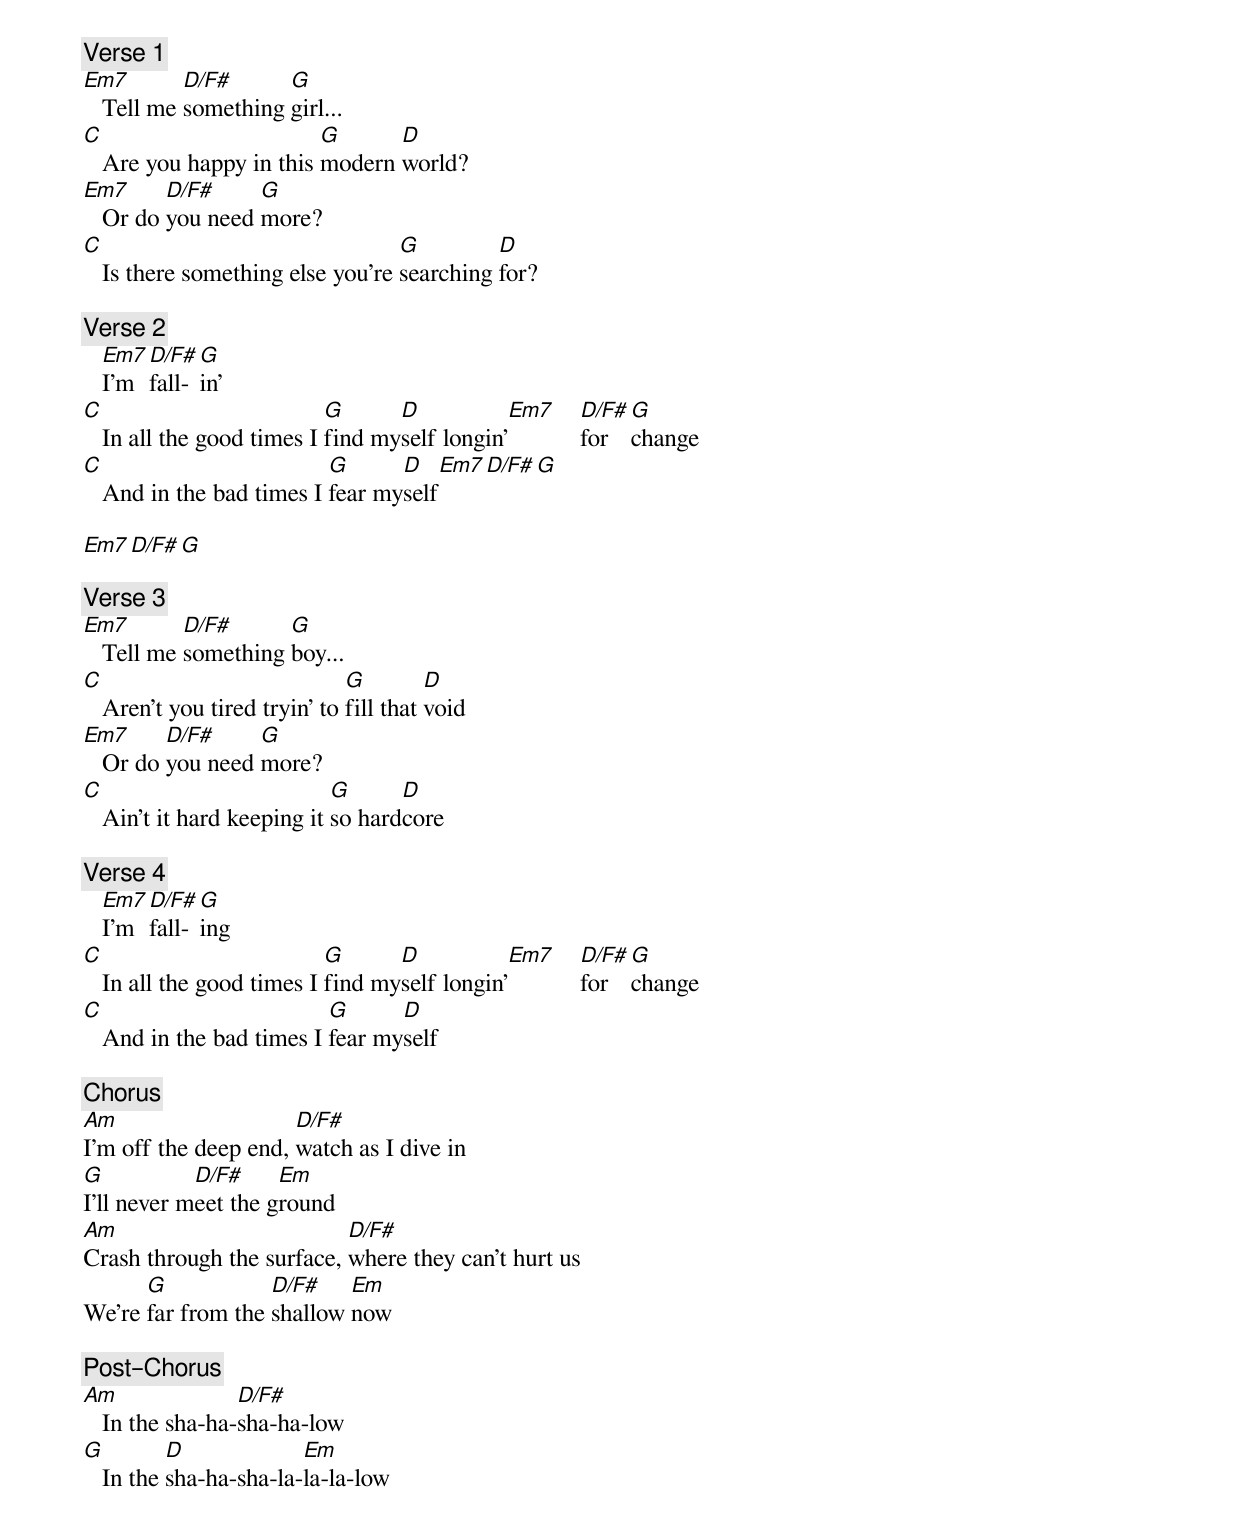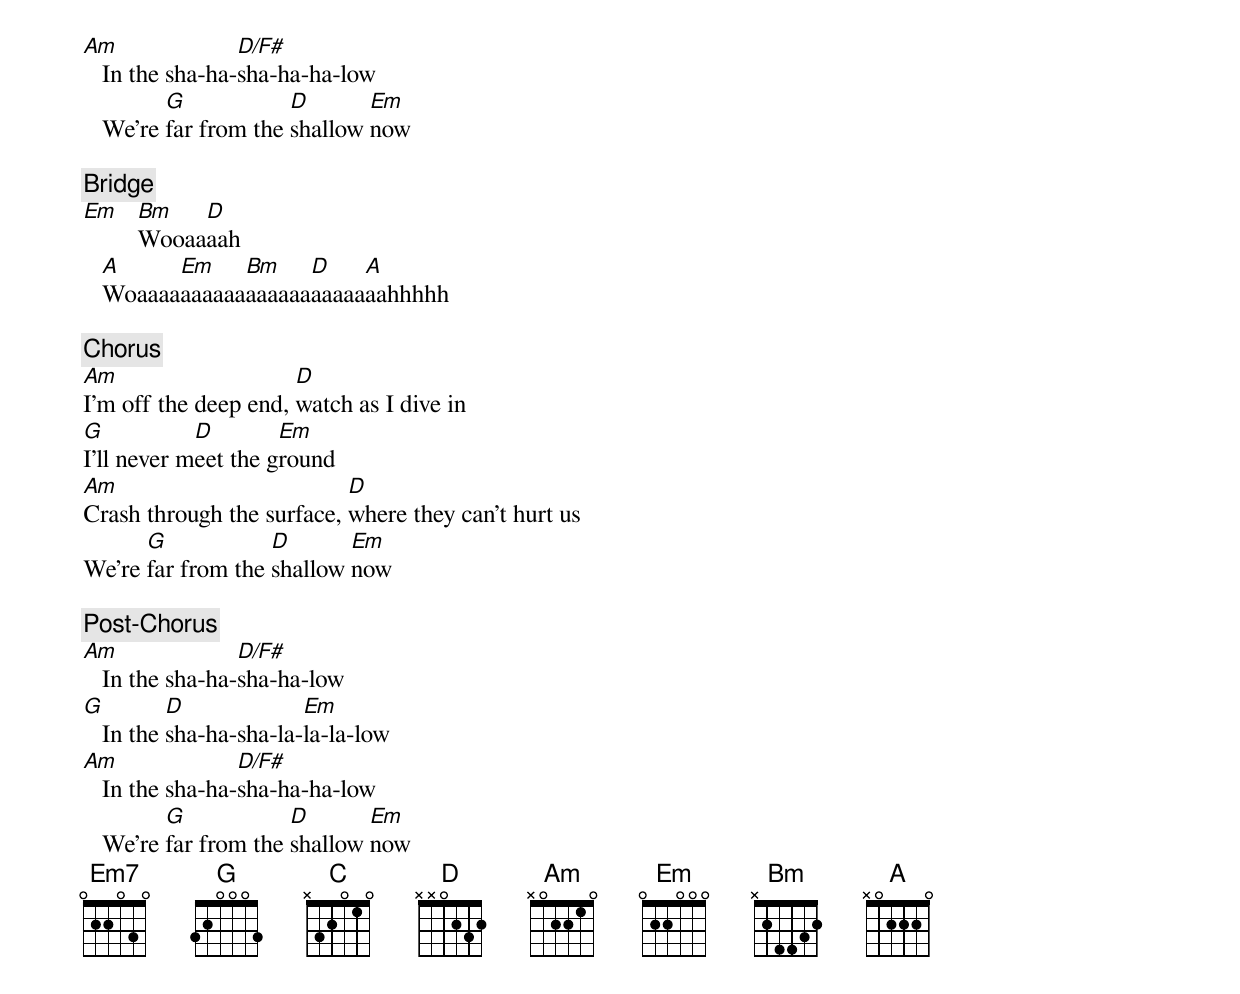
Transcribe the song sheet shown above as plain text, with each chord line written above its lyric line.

[Verse 1]
Em7        D/F#      G
   Tell me something girl...
C                        G      D
   Are you happy in this modern world?
Em7      D/F#     G
   Or do you need more?
C                                 G         D
   Is there something else you’re searching for?

[Verse 2]
   Em7 D/F# G
   I’m fall-in'
C                          G      D           Em7 D/F# G
   In all the good times I find myself longin'    for  change
C                         G      D     Em7  D/F# G
   And in the bad times I fear myself

Em7 D/F#  G

[Verse 3]
Em7        D/F#      G
   Tell me something boy...
C                             G         D
   Aren’t you tired tryin' to fill that void
Em7      D/F#     G
   Or do you need more?
C                           G      D
   Ain’t it hard keeping it so hardcore

[Verse 4]
   Em7 D/F# G
   I’m fall-ing
C                          G      D           Em7 D/F# G
   In all the good times I find myself longin'    for  change
C                         G      D
   And in the bad times I fear myself

[Chorus]
Am                    D/F#
I’m off the deep end, watch as I dive in
G           D/F#     Em
I’ll never meet the ground
Am                         D/F#
Crash through the surface, where they can’t hurt us
      G            D/F#    Em
We’re far from the shallow now

[Post–Chorus]
Am               D/F#
   In the sha-ha-sha-ha-low
G         D             Em
   In the sha-ha-sha-la-la-la-low
Am               D/F#
   In the sha-ha-sha-ha-ha-low
         G            D       Em
   We’re far from the shallow now

[Bridge]
Em Bm   D
   Wooaaaah
   A     Em    Bm    D    A
   Woaaaaaaaaaaaaaaaaaaaaaaahhhhh

[Chorus]
Am                    D
I’m off the deep end, watch as I dive in
G           D        Em
I’ll never meet the ground
Am                         D
Crash through the surface, where they can’t hurt us
      G            D       Em
We’re far from the shallow now

[Post-Chorus]
Am               D/F#
   In the sha-ha-sha-ha-low
G         D             Em
   In the sha-ha-sha-la-la-la-low
Am               D/F#
   In the sha-ha-sha-ha-ha-low
         G            D       Em
   We’re far from the shallow now
